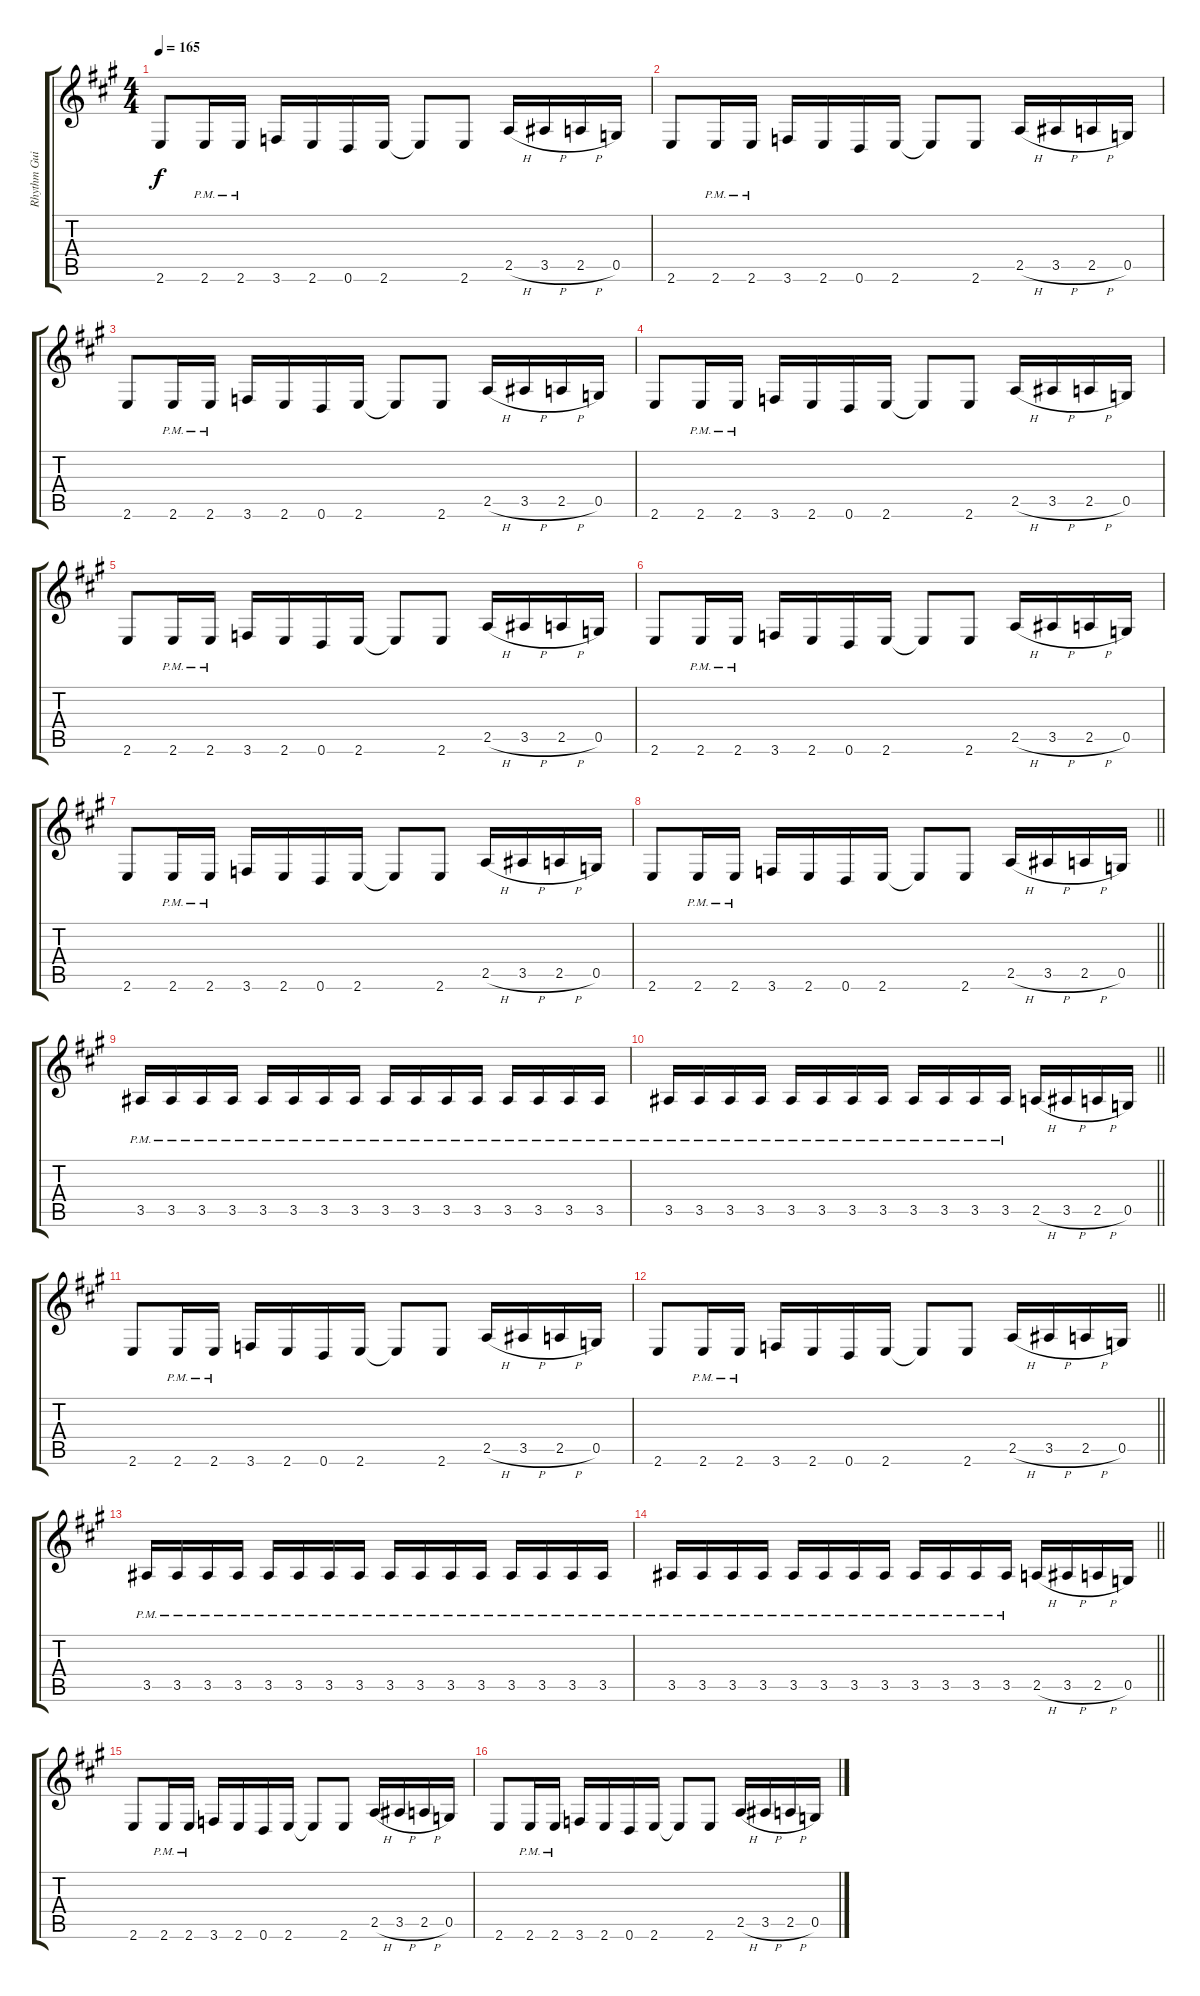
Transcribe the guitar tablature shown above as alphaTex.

\track ("Rhythm Guitar I" "Rhythm Gui") {instrument distortionguitar}
\staff {score tabs}
\tuning (D4 A3 F3 C3 G2 D2) {hide}
\ts (4 4)
\section ("" "")
\tempo 165
\clef g2
\ks f#minor
2.6.8{dy f volume 14} 2.6{pm}.16 2.6{pm}.16 3.6.16 2.6.16 0.6.16 2.6.16 2.6{t}.8 2.6.8 2.5{h}.16 3.5{h}.16 2.5{h}.16 0.5.16 |
2.6.8 2.6{pm}.16 2.6{pm}.16 3.6.16 2.6.16 0.6.16 2.6.16 2.6{t}.8 2.6.8 2.5{h}.16 3.5{h}.16 2.5{h}.16 0.5.16 |
2.6.8 2.6{pm}.16 2.6{pm}.16 3.6.16 2.6.16 0.6.16 2.6.16 2.6{t}.8 2.6.8 2.5{h}.16 3.5{h}.16 2.5{h}.16 0.5.16 |
2.6.8 2.6{pm}.16 2.6{pm}.16 3.6.16 2.6.16 0.6.16 2.6.16 2.6{t}.8 2.6.8 2.5{h}.16 3.5{h}.16 2.5{h}.16 0.5.16 |
2.6.8 2.6{pm}.16 2.6{pm}.16 3.6.16 2.6.16 0.6.16 2.6.16 2.6{t}.8 2.6.8 2.5{h}.16 3.5{h}.16 2.5{h}.16 0.5.16 |
2.6.8 2.6{pm}.16 2.6{pm}.16 3.6.16 2.6.16 0.6.16 2.6.16 2.6{t}.8 2.6.8 2.5{h}.16 3.5{h}.16 2.5{h}.16 0.5.16 |
2.6.8 2.6{pm}.16 2.6{pm}.16 3.6.16 2.6.16 0.6.16 2.6.16 2.6{t}.8 2.6.8 2.5{h}.16 3.5{h}.16 2.5{h}.16 0.5.16 |
\barLineRight lightlight
2.6.8 2.6{pm}.16 2.6{pm}.16 3.6.16 2.6.16 0.6.16 2.6.16 2.6{t}.8 2.6.8 2.5{h}.16 3.5{h}.16 2.5{h}.16 0.5.16 |
\section ("" "")
3.5{pm}.16 3.5{pm}.16 3.5{pm}.16 3.5{pm}.16 3.5{pm}.16 3.5{pm}.16 3.5{pm}.16 3.5{pm}.16 3.5{pm}.16 3.5{pm}.16 3.5{pm}.16 3.5{pm}.16 3.5{pm}.16 3.5{pm}.16 3.5{pm}.16 3.5{pm}.16 |
\barLineRight lightlight
3.5{pm}.16 3.5{pm}.16 3.5{pm}.16 3.5{pm}.16 3.5{pm}.16 3.5{pm}.16 3.5{pm}.16 3.5{pm}.16 3.5{pm}.16 3.5{pm}.16 3.5{pm}.16 3.5{pm}.16 2.5{h}.16 3.5{h}.16 2.5{h}.16 0.5.16 |
\section ("" "")
2.6.8 2.6{pm}.16 2.6{pm}.16 3.6.16 2.6.16 0.6.16 2.6.16 2.6{t}.8 2.6.8 2.5{h}.16 3.5{h}.16 2.5{h}.16 0.5.16 |
\barLineRight lightlight
2.6.8 2.6{pm}.16 2.6{pm}.16 3.6.16 2.6.16 0.6.16 2.6.16 2.6{t}.8 2.6.8 2.5{h}.16 3.5{h}.16 2.5{h}.16 0.5.16 |
\section ("" "")
3.5{pm}.16 3.5{pm}.16 3.5{pm}.16 3.5{pm}.16 3.5{pm}.16 3.5{pm}.16 3.5{pm}.16 3.5{pm}.16 3.5{pm}.16 3.5{pm}.16 3.5{pm}.16 3.5{pm}.16 3.5{pm}.16 3.5{pm}.16 3.5{pm}.16 3.5{pm}.16 |
\barLineRight lightlight
3.5{pm}.16 3.5{pm}.16 3.5{pm}.16 3.5{pm}.16 3.5{pm}.16 3.5{pm}.16 3.5{pm}.16 3.5{pm}.16 3.5{pm}.16 3.5{pm}.16 3.5{pm}.16 3.5{pm}.16 2.5{h}.16 3.5{h}.16 2.5{h}.16 0.5.16 |
\section ("" "")
2.6.8 2.6{pm}.16 2.6{pm}.16 3.6.16 2.6.16 0.6.16 2.6.16 2.6{t}.8 2.6.8 2.5{h}.16 3.5{h}.16 2.5{h}.16 0.5.16 |
2.6.8 2.6{pm}.16 2.6{pm}.16 3.6.16 2.6.16 0.6.16 2.6.16 2.6{t}.8 2.6.8 2.5{h}.16 3.5{h}.16 2.5{h}.16 0.5.16
